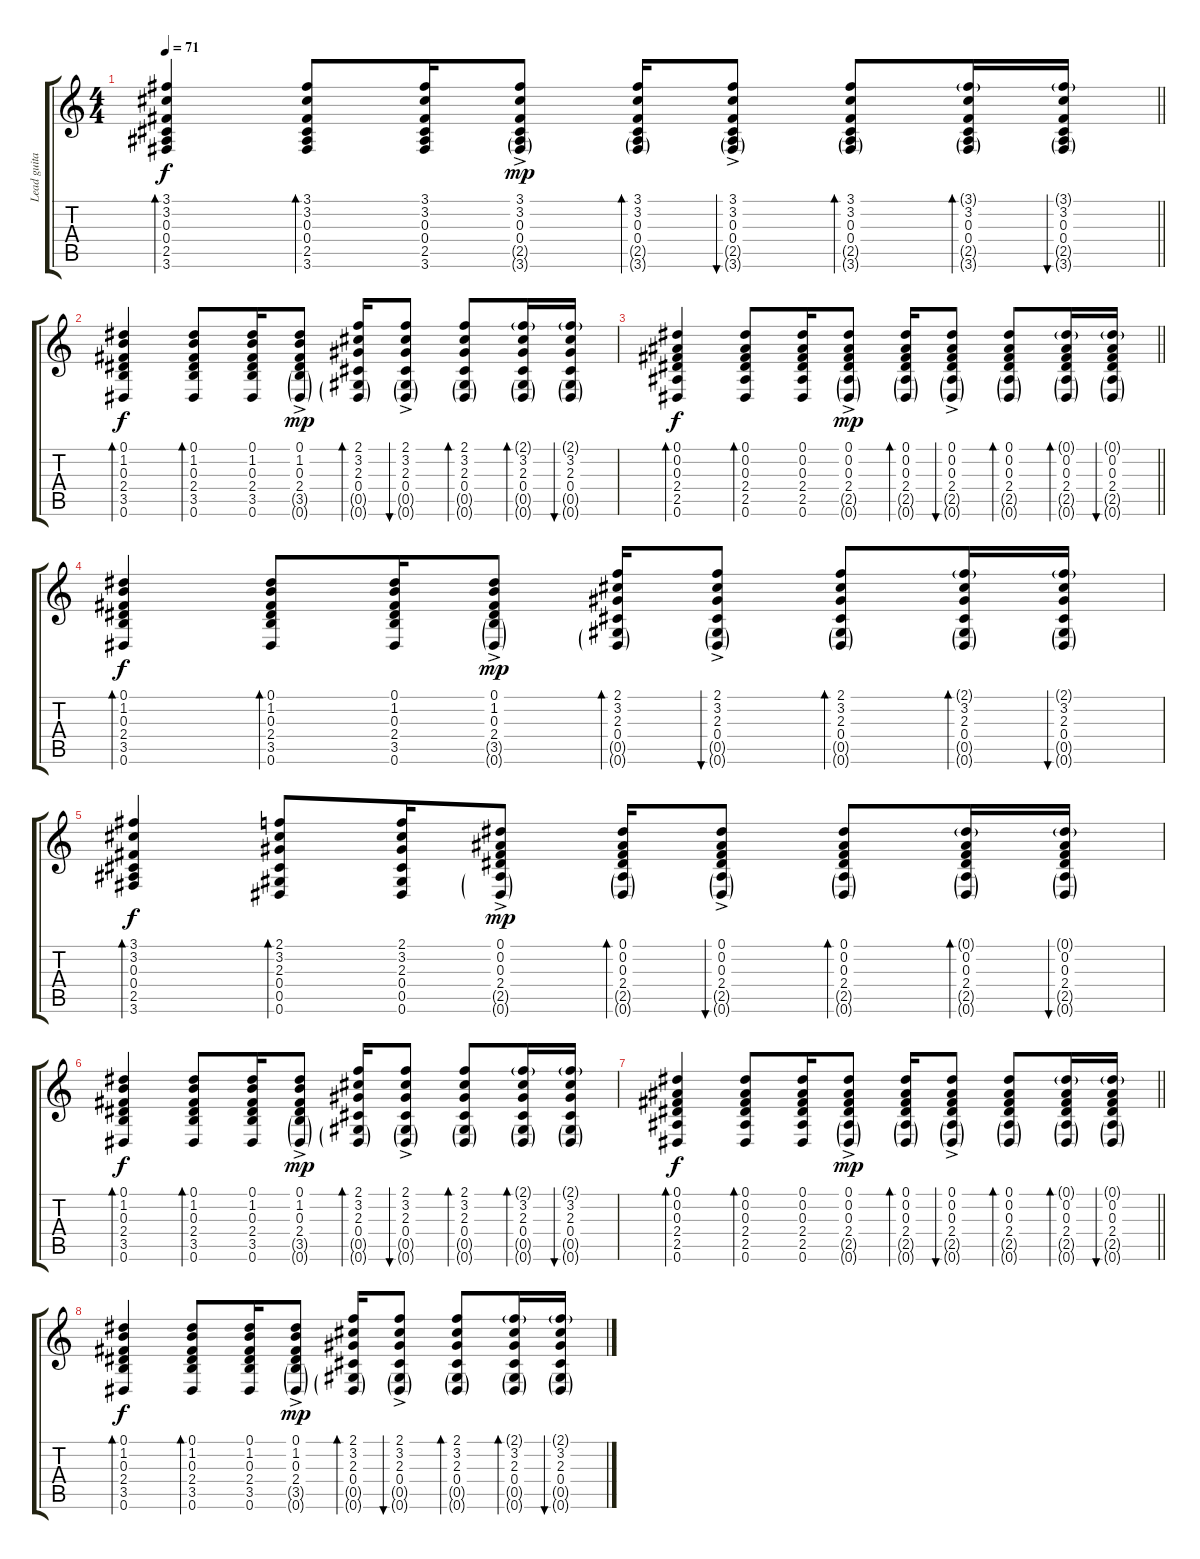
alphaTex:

\track ("Lead guitar" "Lead guita") {instrument acousticguitarsteel}
\staff {score tabs}
\tuning (Eb4 Bb3 Gb3 Db3 Ab2 Eb2) {hide}
\ts (4 4)
\tempo 71
\clef g2
\barLineRight lightlight
\ks c
(3.1 3.2 0.3 0.4 2.5 3.6).4{bd 60 dy f} (3.1 3.2 0.3 0.4 2.5 3.6).8{bd 30} (3.1 3.2 0.3 0.4 2.5 3.6).16 (3.1{ac} 3.2 0.3 0.4 2.5{g} 3.6{g}).8{dy mp} (3.1 3.2 0.3 0.4 2.5{g} 3.6{g}).16{bd 30} (3.1{ac} 3.2 0.3 0.4 2.5{g} 3.6{g}).8{bu 30} (3.1 3.2 0.3 0.4 2.5{g} 3.6{g}).8{bd 30} (3.1{g} 3.2 0.3 0.4 2.5{g} 3.6{g}).16{bd 30} (3.1{g} 3.2 0.3 0.4 2.5{g} 3.6{g}).16{bu 30} |
(0.1 1.2 0.3 2.4 3.5 0.6).4{bd 60 dy f} (0.1 1.2 0.3 2.4 3.5 0.6).8{bd 30} (0.1 1.2 0.3 2.4 3.5 0.6).16 (0.1{ac} 1.2 0.3 2.4 3.5{g} 0.6{g}).8{dy mp} (2.1 3.2 2.3 0.4 0.5{g} 0.6{g}).16{bd 30} (2.1{ac} 3.2 2.3 0.4 0.5{g} 0.6{g}).8{bu 30} (2.1 3.2 2.3 0.4 0.5{g} 0.6{g}).8{bd 30} (2.1{g} 3.2 2.3 0.4 0.5{g} 0.6{g}).16{bd 30} (2.1{g} 3.2 2.3 0.4 0.5{g} 0.6{g}).16{bu 30} |
\barLineRight lightlight
(0.1 0.2 0.3 2.4 2.5 0.6).4{bd 60 dy f} (0.1 0.2 0.3 2.4 2.5 0.6).8{bd 30} (0.1 0.2 0.3 2.4 2.5 0.6).16 (0.1{ac} 0.2 0.3 2.4 2.5{g} 0.6{g}).8{dy mp} (0.1 0.2 0.3 2.4 2.5{g} 0.6{g}).16{bd 30} (0.1{ac} 0.2 0.3 2.4 2.5{g} 0.6{g}).8{bu 30} (0.1 0.2 0.3 2.4 2.5{g} 0.6{g}).8{bd 30} (0.1{g} 0.2 0.3 2.4 2.5{g} 0.6{g}).16{bd 30} (0.1{g} 0.2 0.3 2.4 2.5{g} 0.6{g}).16{bu 30} |
(0.1 1.2 0.3 2.4 3.5 0.6).4{bd 60 dy f} (0.1 1.2 0.3 2.4 3.5 0.6).8{bd 30} (0.1 1.2 0.3 2.4 3.5 0.6).16 (0.1{ac} 1.2 0.3 2.4 3.5{g} 0.6{g}).8{dy mp} (2.1 3.2 2.3 0.4 0.5{g} 0.6{g}).16{bd 30} (2.1{ac} 3.2 2.3 0.4 0.5{g} 0.6{g}).8{bu 30} (2.1 3.2 2.3 0.4 0.5{g} 0.6{g}).8{bd 30} (2.1{g} 3.2 2.3 0.4 0.5{g} 0.6{g}).16{bd 30} (2.1{g} 3.2 2.3 0.4 0.5{g} 0.6{g}).16{bu 30} |
(3.1 3.2 0.3 0.4 2.5 3.6).4{bd 60 dy f} (2.1 3.2 2.3 0.4 0.5 0.6).8{bd 30} (2.1 3.2 2.3 0.4 0.5 0.6).16 (0.1{ac} 0.2 0.3 2.4 2.5{g} 0.6{g}).8{dy mp} (0.1 0.2 0.3 2.4 2.5{g} 0.6{g}).16{bd 30} (0.1{ac} 0.2 0.3 2.4 2.5{g} 0.6{g}).8{bu 30} (0.1 0.2 0.3 2.4 2.5{g} 0.6{g}).8{bd 30} (0.1{g} 0.2 0.3 2.4 2.5{g} 0.6{g}).16{bd 30} (0.1{g} 0.2 0.3 2.4 2.5{g} 0.6{g}).16{bu 30} |
(0.1 1.2 0.3 2.4 3.5 0.6).4{bd 60 dy f} (0.1 1.2 0.3 2.4 3.5 0.6).8{bd 30} (0.1 1.2 0.3 2.4 3.5 0.6).16 (0.1{ac} 1.2 0.3 2.4 3.5{g} 0.6{g}).8{dy mp} (2.1 3.2 2.3 0.4 0.5{g} 0.6{g}).16{bd 30} (2.1{ac} 3.2 2.3 0.4 0.5{g} 0.6{g}).8{bu 30} (2.1 3.2 2.3 0.4 0.5{g} 0.6{g}).8{bd 30} (2.1{g} 3.2 2.3 0.4 0.5{g} 0.6{g}).16{bd 30} (2.1{g} 3.2 2.3 0.4 0.5{g} 0.6{g}).16{bu 30} |
\barLineRight lightlight
(0.1 0.2 0.3 2.4 2.5 0.6).4{bd 60 dy f} (0.1 0.2 0.3 2.4 2.5 0.6).8{bd 30} (0.1 0.2 0.3 2.4 2.5 0.6).16 (0.1{ac} 0.2 0.3 2.4 2.5{g} 0.6{g}).8{dy mp} (0.1 0.2 0.3 2.4 2.5{g} 0.6{g}).16{bd 30} (0.1{ac} 0.2 0.3 2.4 2.5{g} 0.6{g}).8{bu 30} (0.1 0.2 0.3 2.4 2.5{g} 0.6{g}).8{bd 30} (0.1{g} 0.2 0.3 2.4 2.5{g} 0.6{g}).16{bd 30} (0.1{g} 0.2 0.3 2.4 2.5{g} 0.6{g}).16{bu 30} |
(0.1 1.2 0.3 2.4 3.5 0.6).4{bd 60 dy f} (0.1 1.2 0.3 2.4 3.5 0.6).8{bd 30} (0.1 1.2 0.3 2.4 3.5 0.6).16 (0.1{ac} 1.2 0.3 2.4 3.5{g} 0.6{g}).8{dy mp} (2.1 3.2 2.3 0.4 0.5{g} 0.6{g}).16{bd 30} (2.1{ac} 3.2 2.3 0.4 0.5{g} 0.6{g}).8{bu 30} (2.1 3.2 2.3 0.4 0.5{g} 0.6{g}).8{bd 30} (2.1{g} 3.2 2.3 0.4 0.5{g} 0.6{g}).16{bd 30} (2.1{g} 3.2 2.3 0.4 0.5{g} 0.6{g}).16{bu 30}
